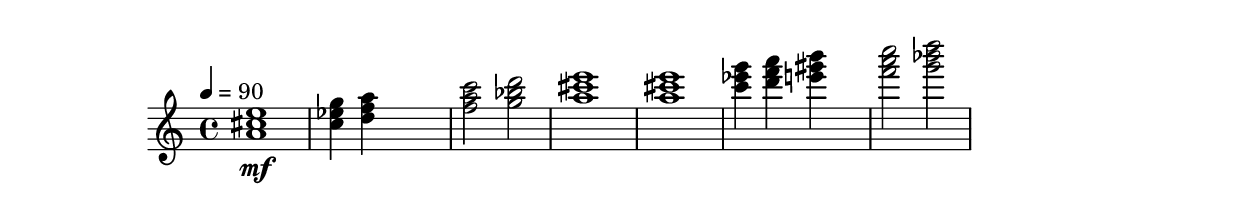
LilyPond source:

\version "2.16.2"
\score {
 <<
\new Staff{

\tempo 4=90
\clef treble
\time 4/4
\set midiMinimumVolume = #0
\set midiMaximumVolume = #1.0
\set Staff.midiInstrument = #"acoustic grand"
<a' cis'' e''>1\mf 
<c'' ees'' g''>4 <d'' f'' a''>4 s4 s4 
<f'' a'' c'''>2 <g'' bes'' d'''>2 
<a'' cis''' e'''>1 
<a'' cis''' e'''>1 
<c''' ees''' g'''>4 <d''' f''' a'''>4 <e''' gis''' b'''>4 s4 
<f''' a''' c''''>2 <g''' bes''' d''''>2 
}
>> 
\layout{ }
\midi {
\context {
\Score 
tempoWholesPerMinute = #(ly:make-moment 72 2)
}
}
}